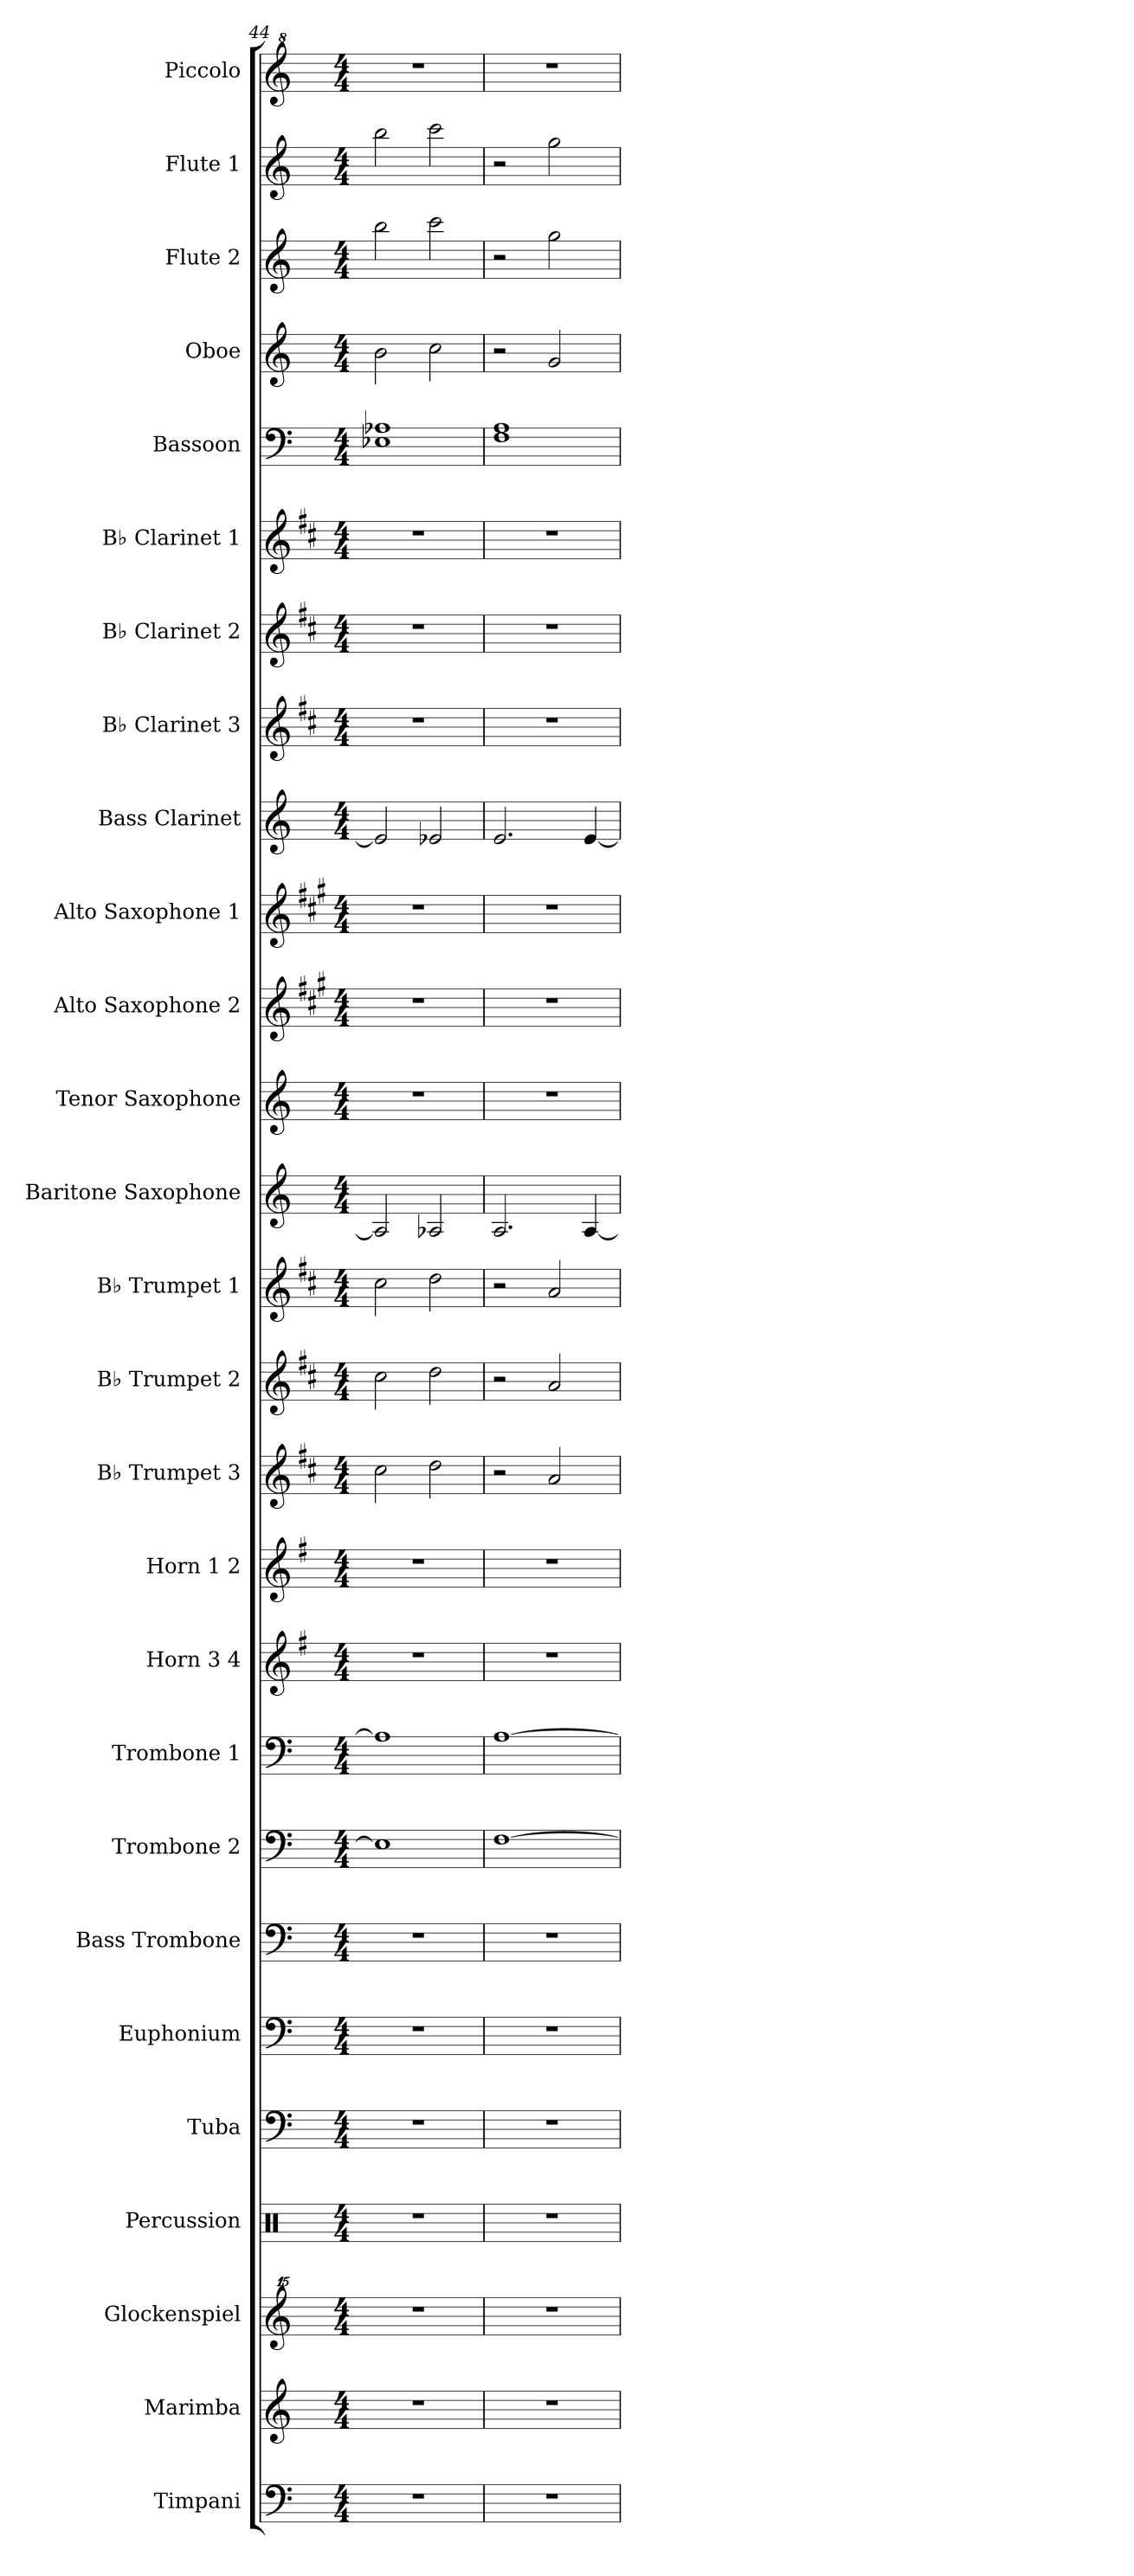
**kern	**kern	**kern	**kern	**kern	**kern	**kern	**kern	**kern	**kern	**kern	**kern	**kern	**kern	**kern	**kern	**kern	**kern	**kern	**kern	**kern	**kern	**kern	**kern	**kern	**kern	**kern
*part27	*part26	*part25	*part24	*part23	*part22	*part21	*part20	*part19	*part18	*part17	*part16	*part15	*part14	*part13	*part12	*part11	*part10	*part9	*part8	*part7	*part6	*part5	*part4	*part3	*part2	*part1
*staff27	*staff26	*staff25	*staff24	*staff23	*staff22	*staff21	*staff20	*staff19	*staff18	*staff17	*staff16	*staff15	*staff14	*staff13	*staff12	*staff11	*staff10	*staff9	*staff8	*staff7	*staff6	*staff5	*staff4	*staff3	*staff2	*staff1
*I"Timpani	*I"Marimba	*I"Glockenspiel	*I"Percussion	*I"Tuba	*I"Euphonium	*I"Bass Trombone	*I"Trombone 2	*I"Trombone 1	*I"Horn 3 4	*I"Horn 1 2	*I"B♭ Trumpet 3	*I"B♭ Trumpet 2	*I"B♭ Trumpet 1	*I"Baritone Saxophone	*I"Tenor Saxophone	*I"Alto Saxophone 2	*I"Alto Saxophone 1	*I"Bass Clarinet	*I"B♭ Clarinet 3	*I"B♭ Clarinet 2	*I"B♭ Clarinet 1	*I"Bassoon	*I"Oboe	*I"Flute 2	*I"Flute 1	*I"Piccolo
*I'Timp.	*I'Mrm.	*I'Glk.	*I'Perc.	*I'Tu.	*I'Eu.	*I'B. Trb.	*I'Trb. 2	*I'Trb. 1	*I'Hn. 3 4	*I'Hn. 1 2	*I'Tpt. 3	*I'Tpt. 2	*I'Tpt. 1	*I'Bar. Sax.	*I'T. Sax.	*I'A. Sax. 2	*I'A. Sax. 1	*I'B. Cl.	*I'B♭ Cl. 3	*I'B♭ Cl. 2	*I'B♭ Cl. 1	*I'Bsn.	*I'Ob.	*I'Fl. 2	*I'Fl. 1	*I'Picc.
*clefF4	*clefG2	*clefG^^2	*clefX	*clefF4	*clefF4	*clefF4	*clefF4	*clefF4	*clefG2	*clefG2	*clefG2	*clefG2	*clefG2	*clefG2	*clefG2	*clefG2	*clefG2	*clefG2	*clefG2	*clefG2	*clefG2	*clefF4	*clefG2	*clefG2	*clefG2	*clefG^2
*	*	*	*	*	*	*	*	*	*ITrd4c7	*ITrd4c7	*ITrd1c2	*ITrd1c2	*ITrd1c2	*ITrd12c21	*ITrd8c14	*ITrd5c9	*ITrd5c9	*ITrd8c14	*ITrd1c2	*ITrd1c2	*ITrd1c2	*	*	*	*	*ITrd-7c-12
*k[]	*k[]	*k[]	*k[]	*k[]	*k[]	*k[]	*k[]	*k[]	*k[]	*k[]	*k[]	*k[]	*k[]	*k[]	*k[]	*k[]	*k[]	*k[]	*k[]	*k[]	*k[]	*k[]	*k[]	*k[]	*k[]	*k[]
*C:	*C:	*C:	*C:	*C:	*C:	*C:	*C:	*C:	*C:	*C:	*C:	*C:	*C:	*C:	*C:	*C:	*C:	*C:	*C:	*C:	*C:	*C:	*C:	*C:	*C:	*C:
*M4/4	*M4/4	*M4/4	*M4/4	*M4/4	*M4/4	*M4/4	*M4/4	*M4/4	*M4/4	*M4/4	*M4/4	*M4/4	*M4/4	*M4/4	*M4/4	*M4/4	*M4/4	*M4/4	*M4/4	*M4/4	*M4/4	*M4/4	*M4/4	*M4/4	*M4/4	*M4/4
=44	=44	=44	=44	=44	=44	=44	=44	=44	=44	=44	=44	=44	=44	=44	=44	=44	=44	=44	=44	=44	=44	=44	=44	=44	=44	=44
1r	1r	1r	1r	1r	1r	1r	1E-]	1A-]	1r	1r	2b\	2b\	2b\	2AA-/]	1r	1r	1r	2E-/]	1r	1r	1r	1E-X 1A-X	2b\	2bb\	2bb\	1r
.	.	.	.	.	.	.	.	.	.	.	2cc\	2cc\	2cc\	2AA-X/	.	.	.	2E-X/	.	.	.	.	2cc\	2ccc\	2ccc\	.
=45	=45	=45	=45	=45	=45	=45	=45	=45	=45	=45	=45	=45	=45	=45	=45	=45	=45	=45	=45	=45	=45	=45	=45	=45	=45	=45
1r	1r	1r	1r	1r	1r	1r	[1F	[1A	1r	1r	2r	2r	2r	2.AA/	1r	1r	1r	2.E/	1r	1r	1r	1F 1A	2r	2r	2r	1r
.	.	.	.	.	.	.	.	.	.	.	2g/	2g/	2g/	.	.	.	.	.	.	.	.	.	2g/	2gg\	2gg\	.
.	.	.	.	.	.	.	.	.	.	.	.	.	.	[4AA/	.	.	.	[4E/	.	.	.	.	.	.	.	.
=	=	=	=	=	=	=	=	=	=	=	=	=	=	=	=	=	=	=	=	=	=	=	=	=	=	=
*-	*-	*-	*-	*-	*-	*-	*-	*-	*-	*-	*-	*-	*-	*-	*-	*-	*-	*-	*-	*-	*-	*-	*-	*-	*-	*-
